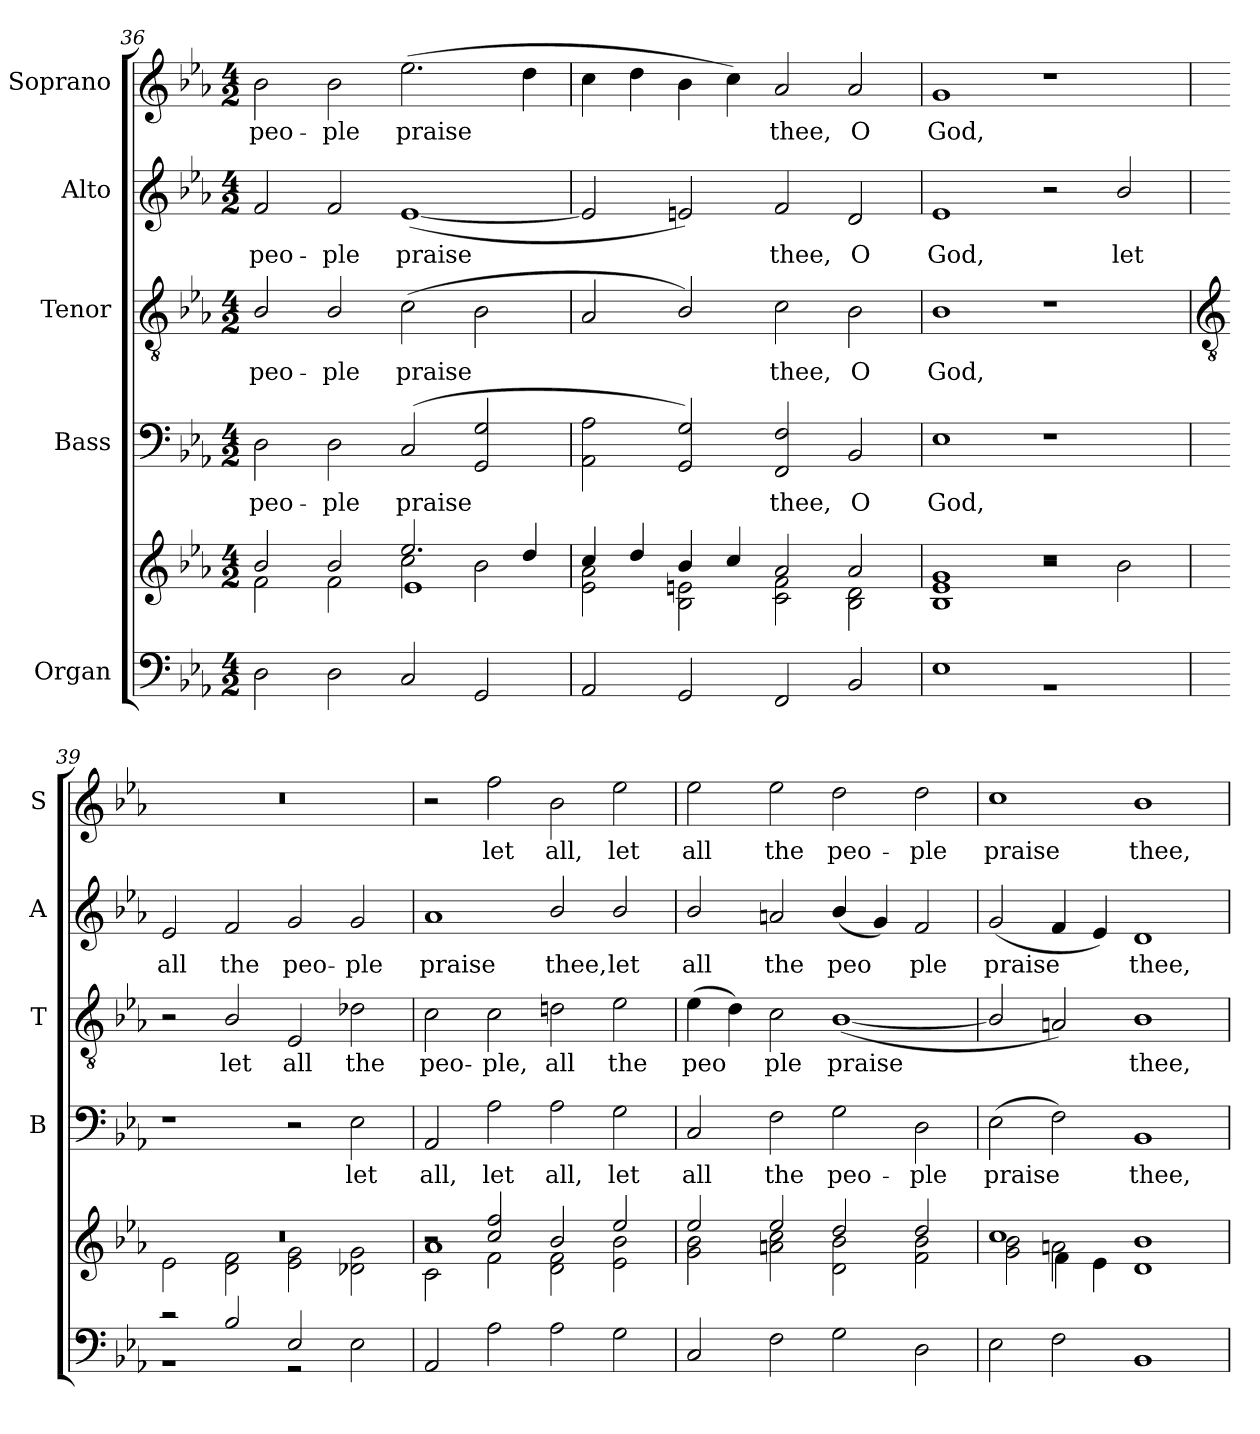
**kern	**kern	**kern	**text	**kern	**text	**kern	**text	**kern	**text
*part5	*part5	*part4	*part4	*part3	*part3	*part2	*part2	*part1	*part1
*staff6	*staff5	*staff4	*staff4	*staff3	*staff3	*staff2	*staff2	*staff1	*staff1
*I"Organ	*	*I"Bass	*	*I"Tenor	*	*I"Alto	*	*I"Soprano	*
*	*	*I'B	*	*I'T	*	*I'A	*	*I'S	*
*clefF4	*clefG2	*clefF4	*	*clefGv2	*	*clefG2	*	*clefG2	*
*k[b-e-a-]	*k[b-e-a-]	*k[b-e-a-]	*	*k[b-e-a-]	*	*k[b-e-a-]	*	*k[b-e-a-]	*
*E-:	*E-:	*E-:	*	*E-:	*	*E-:	*	*E-:	*
*M4/2	*M4/2	*M4/2	*	*M4/2	*	*M4/2	*	*M4/2	*
=36	=36	=36	=36	=36	=36	=36	=36	=36	=36
*^	*^	*	*	*	*	*	*	*	*
*	*	*	*^	*	*	*	*	*	*	*	*
!	!	!	!	!	!	!LO:LY:b	!	!LO:LY:b	!	!LO:LY:b	!	!LO:LY:b
0ryy	2D\	2b-/	1ryy	2f\	2D	peo-	2B-/	peo-	2f	peo-	2b-	peo-
!	!	!	!	!	!	!LO:LY:b	!	!LO:LY:b	!	!LO:LY:b	!	!LO:LY:b
.	2D\	2b-/	.	2f\	2D	-ple	2B-/	-ple	2f	-ple	2b-	-ple
!	!	!	!	!	!	!LO:LY:b	!	!LO:LY:b	!	!LO:LY:b	!	!LO:LY:b
.	2C/	2.ee-/	2cc\	1e-\	(<2C	praise	(>2c	praise	(<[1e-	praise	(>2.ee-	praise
.	2GG/	.	2b-\	.	2GG 2G	.	2B-	.	.	.	.	.
.	.	4dd/	.	.	.	.	.	.	.	.	4dd	.
=37	=37	=37	=37	=37	=37	=37	=37	=37	=37	=37	=37	=37
0ryy	2AA-/	4cc/	0ryy	2e-\ 2a-\	2AA- 2A-	.	2A-	.	2e-]	.	4cc	.
.	.	4dd/	.	.	.	.	.	.	.	.	4dd	.
.	2GG/	4b-/	.	2B-\ 2en\	2GG 2G)	.	2B-/)	.	2en)	.	4b-	.
.	.	4cc/	.	.	.	.	.	.	.	.	4cc)	.
!	!	!	!	!	!	!LO:LY:b	!	!LO:LY:b	!	!LO:LY:b	!	!LO:LY:b
.	2FF/	2a-/	.	2c\ 2f\	2FF 2F	thee,	2c	thee,	2f	thee,	2a-	thee,
!	!	!	!	!	!	!LO:LY:b	!	!LO:LY:b	!	!LO:LY:b	!	!LO:LY:b
.	2BB-/	2a-/	.	2B-\ 2d\	2BB-	O	2B-	O	2d	O	2a-	O
=38	=38	=38	=38	=38	=38	=38	=38	=38	=38	=38	=38	=38
!	!	!	!	!	!	!LO:LY:b	!	!LO:LY:b	!	!LO:LY:b	!	!LO:LY:b
0ryy	1E-\	1B-/ 1e-/ 1g/	0ryy	1ryy	1E-	God,	1B-	God,	1e-	God,	1g	God,
.	1r	1r	.	2r	1r	.	1r	.	2r	.	1r	.
!	!	!	!	!	!	!	!	!	!	!LO:LY:b	!	!
.	.	.	.	2b-\	.	.	.	.	2b-/	let	.	.
!!LO:LB:g=z
=39	=39	=39	=39	=39	=39	=39	=39	=39	=39	=39	=39	=39
*	*	*	*	*	*	*	*clefGv2	*	*	*	*	*
!	!	!	!	!	!	!	!	!	!	!LO:LY:b	!	!
2r	1r	0r	0ryy	2e-\	1r	.	2r	.	2e-	all	0r	.
!	!	!	!	!	!	!	!	!LO:LY:b	!	!LO:LY:b	!	!
2B-/	.	.	.	2d\ 2f\	.	.	2B-/	let	2f	the	.	.
!	!	!	!	!	!	!	!	!LO:LY:b	!	!LO:LY:b	!	!
2E-/	2r	.	.	2e-\ 2g\	2r	.	2E-	all	2g	peo-	.	.
!	!	!	!	!	!	!LO:LY:b	!	!LO:LY:b	!	!LO:LY:b	!	!
2ryy	2E-\	.	.	2d-X\ 2g\	2E-	let	2d-X	the	2g	-ple	.	.
=40	=40	=40	=40	=40	=40	=40	=40	=40	=40	=40	=40	=40
!	!	!	!	!	!	!LO:LY:b	!	!LO:LY:b	!	!LO:LY:b	!	!
0ryy	2AA-/	2r	1a-\	2c\	2AA-	all,	2c	peo-	1a-	praise	2r	.
!	!	!	!	!	!	!LO:LY:b	!	!LO:LY:b	!	!	!	!LO:LY:b
.	2A-\	2cc/ 2ff/	.	2f\	2A-	let	2c	-ple,	.	.	2ff	let
!	!	!	!	!	!	!LO:LY:b	!	!LO:LY:b	!	!LO:LY:b	!	!LO:LY:b
.	2A-\	2b-/	1ryy	2d\ 2f\	2A-	all,	2dn	all	2b-/	thee,	2b-	all,
!	!	!	!	!	!	!LO:LY:b	!	!LO:LY:b	!	!LO:LY:b	!	!LO:LY:b
.	2G\	2ee-/	.	2e-\ 2b-\	2G	let	2e-	the	2b-/	let	2ee-	let
=41	=41	=41	=41	=41	=41	=41	=41	=41	=41	=41	=41	=41
!	!	!	!	!	!	!LO:LY:b	!	!LO:LY:b	!	!LO:LY:b	!	!LO:LY:b
0ryy	2C/	2ee-/	0ryy	2g\ 2b-\	2C	all	(>4e-	peo	2b-/	all	2ee-	all
.	.	.	.	.	.	.	4d)	.	.	.	.	.
!	!	!	!	!	!	!LO:LY:b	!	!LO:LY:b	!	!LO:LY:b	!	!LO:LY:b
.	2F\	2ee-/	.	2an\ 2cc\	2F	the	2c	ple	2an/	the	2ee-	the
!	!	!	!	!	!	!LO:LY:b	!	!LO:LY:b	!	!LO:LY:b	!	!LO:LY:b
.	2G\	2dd/	.	2d\ 2b-\	2G	peo-	(<[1B-/	praise	(<4b-/	peo	2dd	peo-
.	.	.	.	.	.	.	.	.	4g)	.	.	.
!	!	!	!	!	!	!LO:LY:b	!	!	!	!LO:LY:b	!	!LO:LY:b
.	2D\	2dd/	.	2f\ 2b-\	2D	-ple	.	.	2f	ple	2dd	-ple
=42	=42	=42	=42	=42	=42	=42	=42	=42	=42	=42	=42	=42
!	!	!	!	!	!	!LO:LY:b	!	!	!	!LO:LY:b	!	!LO:LY:b
0ryy	2E-\	1cc/	2ryy	2g\ 2b-\	(>2E-	praise	2B-/]	.	(<2g	praise	1cc	praise
.	2F\	.	2an\	4f\	2F)	.	2An)	.	4f	.	.	.
.	.	.	.	4e-\	.	.	.	.	4e-)	.	.	.
!	!	!	!	!	!	!LO:LY:b	!	!LO:LY:b	!	!LO:LY:b	!	!LO:LY:b
.	1BB-\	1b-	1ryy	1d\	1BB-	thee,	1B-	thee,	1d	thee,	1b-	thee,
*v	*v	*	*	*	*	*	*	*	*	*	*	*
*	*v	*v	*v	*	*	*	*	*	*	*	*
=	=	=	=	=	=	=	=	=	=
*-	*-	*-	*-	*-	*-	*-	*-	*-	*-
